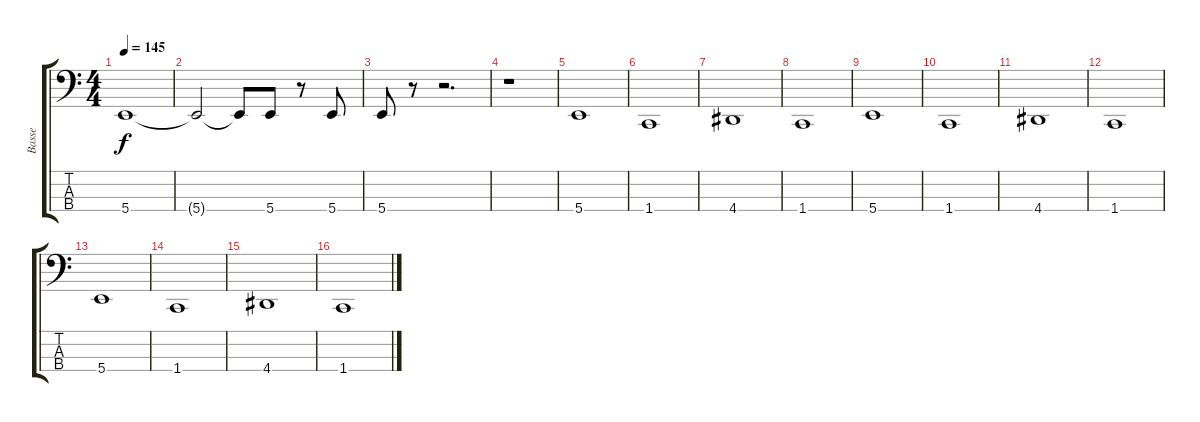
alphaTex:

\track ("Basse" "Basse") {instrument electricbassfinger}
\staff {score tabs}
\tuning (D2 A1 E1 B0) {hide}
\ts (4 4)
\tempo 145
\clef f4
\ks c
5.4.1{dy f} |
5.4{t}.2 5.4{t}.8 5.4.8 r.8 5.4.8 |
5.4.8 r.8 r.2{d} |
r.1 |
5.4.1 |
1.4.1 |
4.4.1 |
1.4.1 |
5.4.1 |
1.4.1 |
4.4.1 |
1.4.1 |
5.4.1 |
1.4.1 |
4.4.1 |
1.4.1
